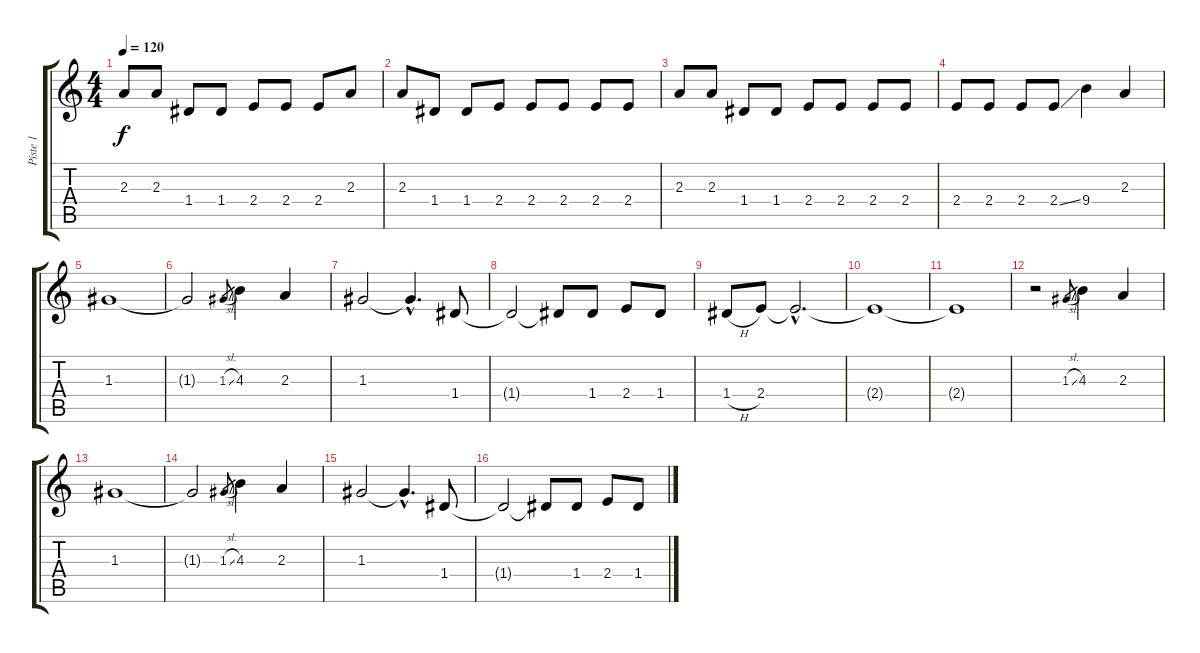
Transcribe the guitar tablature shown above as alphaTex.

\track ("Piste 1" "Piste 1") {instrument overdrivenguitar}
\staff {score tabs}
\tuning (E4 B3 G3 D3 A2 E2) {hide}
\ts (4 4)
\tempo 120
\clef g2
\ks c
2.3.8{dy f instrument overdrivenguitar} 2.3.8 1.4.8 1.4.8 2.4.8 2.4.8 2.4.8 2.3.8 |
2.3.8 1.4.8 1.4.8 2.4.8 2.4.8 2.4.8 2.4.8 2.4.8 |
2.3.8 2.3.8 1.4.8 1.4.8 2.4.8 2.4.8 2.4.8 2.4.8 |
2.4.8 2.4.8 2.4.8 2.4{ss}.8 9.4.4 2.3.4 |
1.3.1 |
1.3{t}.2 1.3{sl}.8{gr} 4.3.4 2.3.4 |
1.3.2 1.3{hac t}.4{d} 1.4.8 |
1.4{t}.2 1.4{t}.8 1.4.8 2.4.8 1.4.8 |
1.4{h}.8 2.4.8 2.4{hac t}.2{d} |
2.4{t}.1 |
2.4{t}.1 |
r.2 1.3{sl}.8{gr} 4.3.4 2.3.4 |
1.3.1 |
1.3{t}.2 1.3{sl}.8{gr} 4.3.4 2.3.4 |
1.3.2 1.3{hac t}.4{d} 1.4.8 |
1.4{t}.2 1.4{t}.8 1.4.8 2.4.8 1.4.8
